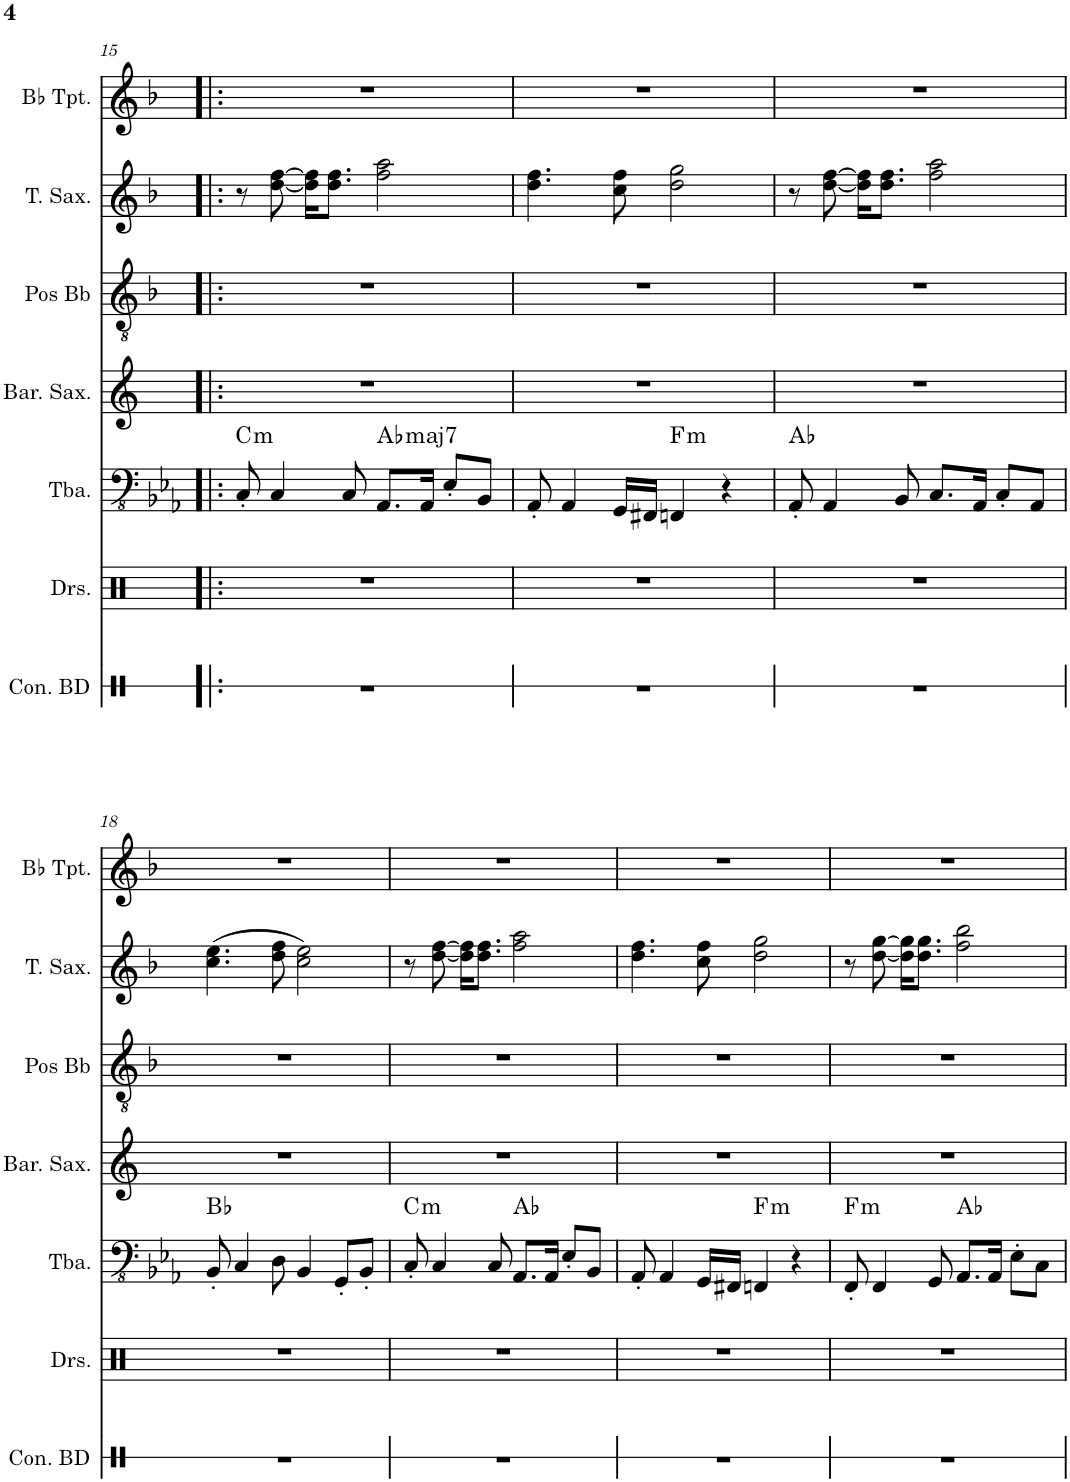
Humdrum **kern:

**kern	**kern	**kern	**harte	**kern	**kern	**kern	**kern
*part7	*part6	*part5	*part5	*part4	*part3	*part2	*part1
*staff7	*staff6	*staff5	*	*staff4	*staff3	*staff2	*staff1
*I"Concert Bass Drum	*I"Drumset	*I"Tuba	*	*I"Baritone Saxophone	*I"Posaune Bb	*I"Tenor Saxophone	*I"Bb Trumpet
*I'Con. BD	*I'Drs.	*I'Tba.	*	*I'Bar. Sax.	*I'Pos Bb	*I'T. Sax.	*I'Bb Tpt.
!!LO:PB:g=z
*clefX	*clefX	*clefFv4	*	*clefG2	*clefGv2	*clefG2	*clefG2
*	*	*	*	*Trd12c21	*Trd1c2	*Trd8c14	*Trd1c2
*k[]	*k[]	*k[b-e-a-]	*	*k[]	*k[b-]	*k[b-]	*k[b-]
*M4/4	*M4/4	*M4/4	*	*M4/4	*M4/4	*M4/4	*M4/4
=15!|:	=15!|:	=15!|:	=15!|:	=15!|:	=15!|:	=15!|:	=15!|:
!	!	!	!LO:H:kt=m	!	!	!	!
1r	1r	8CC'/	C:min	1r	1r	8r	1r
.	.	4CC/	.	.	.	[8dd\ [8ff\	.
.	.	.	.	.	.	16dd\] 16ff\]KL	.
.	.	.	.	.	.	8.dd\ 8.ff\J	.
.	.	8CC/	.	.	.	.	.
!	!	!	!LO:H:kt=maj7	!	!	!	!
.	.	8.AAA-/L	Ab:maj7	.	.	2ff\ 2aa\	.
.	.	16AAA-/Jk	.	.	.	.	.
.	.	8EE-'/L	.	.	.	.	.
.	.	8BBB-/J	.	.	.	.	.
=16	=16	=16	=16	=16	=16	=16	=16
1r	1r	8AAA-'/	.	1r	1r	4.dd\ 4.ff\	1r
.	.	4AAA-/	.	.	.	.	.
.	.	16GGG/LL	.	.	.	8cc\ 8ff\	.
.	.	16FFF#X/JJ	.	.	.	.	.
!	!	!	!LO:H:kt=m	!	!	!	!
.	.	4FFFn/	F:min	.	.	2dd\ 2gg\	.
.	.	4r	.	.	.	.	.
=17	=17	=17	=17	=17	=17	=17	=17
1r	1r	8AAA-'/	Ab:maj	1r	1r	8r	1r
.	.	4AAA-/	.	.	.	[8dd\ [8ff\	.
.	.	.	.	.	.	16dd\] 16ff\]KL	.
.	.	.	.	.	.	8.dd\ 8.ff\J	.
.	.	8BBB-/	.	.	.	.	.
.	.	8.CC/L	.	.	.	2ff\ 2aa\	.
.	.	16AAA-/Jk	.	.	.	.	.
.	.	8CC'/L	.	.	.	.	.
.	.	8AAA-/J	.	.	.	.	.
!!LO:LB:g=z
=18	=18	=18	=18	=18	=18	=18	=18
1r	1r	8BBB-'/	Bb:maj	1r	1r	(4.cc\ 4.ee\	1r
.	.	4CC/	.	.	.	.	.
.	.	8DD\	.	.	.	8dd\ 8ff\	.
.	.	4BBB-/	.	.	.	2cc\ 2ee\)	.
.	.	8GGG'/L	.	.	.	.	.
.	.	8BBB-'/J	.	.	.	.	.
=19	=19	=19	=19	=19	=19	=19	=19
!	!	!	!LO:H:kt=m	!	!	!	!
1r	1r	8CC'/	C:min	1r	1r	8r	1r
.	.	4CC/	.	.	.	[8dd\ [8ff\	.
.	.	.	.	.	.	16dd\] 16ff\]KL	.
.	.	.	.	.	.	8.dd\ 8.ff\J	.
.	.	8CC/	.	.	.	.	.
.	.	8.AAA-/L	Ab:maj	.	.	2ff\ 2aa\	.
.	.	16AAA-/Jk	.	.	.	.	.
.	.	8EE-'/L	.	.	.	.	.
.	.	8BBB-/J	.	.	.	.	.
=20	=20	=20	=20	=20	=20	=20	=20
1r	1r	8AAA-'/	.	1r	1r	4.dd\ 4.ff\	1r
.	.	4AAA-/	.	.	.	.	.
.	.	16GGG/LL	.	.	.	8cc\ 8ff\	.
.	.	16FFF#X/JJ	.	.	.	.	.
!	!	!	!LO:H:kt=m	!	!	!	!
.	.	4FFFn/	F:min	.	.	2dd\ 2gg\	.
.	.	4r	.	.	.	.	.
=21	=21	=21	=21	=21	=21	=21	=21
!	!	!	!LO:H:kt=m	!	!	!	!
1r	1r	8FFF'/	F:min	1r	1r	8r	1r
.	.	4FFF/	.	.	.	[8dd\ [8gg\	.
.	.	.	.	.	.	16dd\] 16gg\]KL	.
.	.	.	.	.	.	8.dd\ 8.gg\J	.
.	.	8GGG/	.	.	.	.	.
.	.	8.AAA-/L	Ab:maj	.	.	2ff\ 2bb-\	.
.	.	16AAA-/Jk	.	.	.	.	.
.	.	8EE-'\L	.	.	.	.	.
.	.	8CC\J	.	.	.	.	.
=	=	=	=	=	=	=	=
*-	*-	*-	*-	*-	*-	*-	*-
